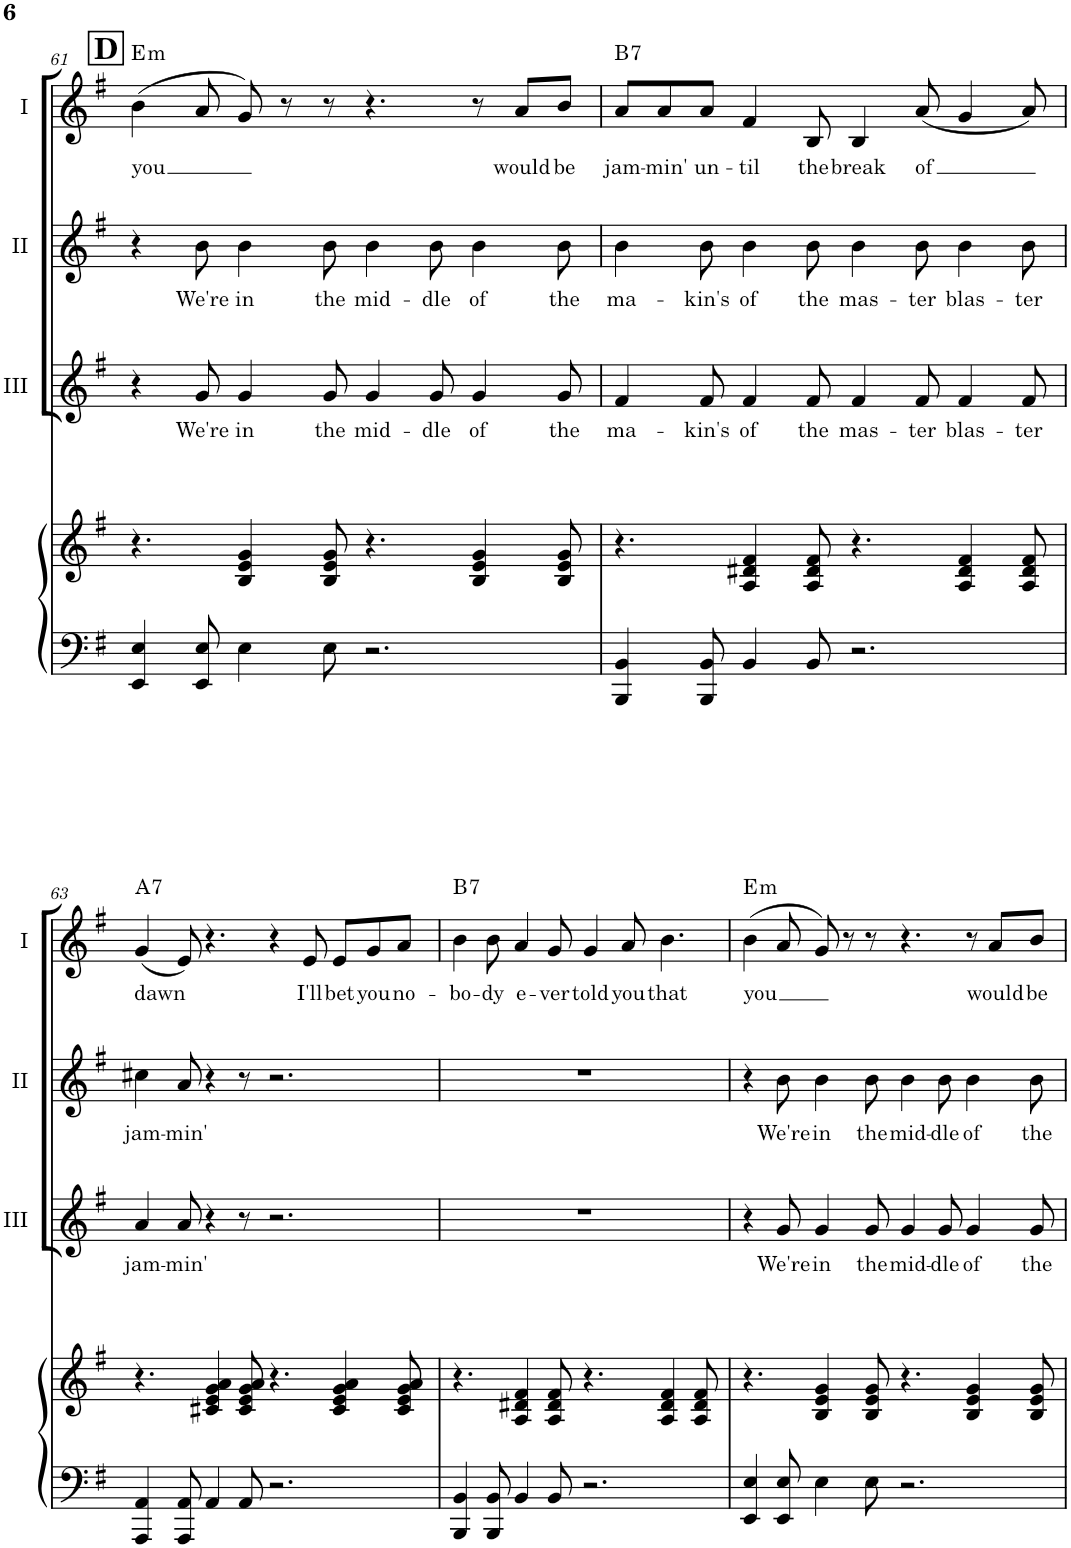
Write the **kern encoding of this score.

**kern	**kern	**kern	**text	**kern	**text	**kern	**text	**harte
*part4	*part4	*part3	*part3	*part2	*part2	*part1	*part1	*part1
*staff5	*staff4	*staff3	*staff3	*staff2	*staff2	*staff1	*staff1	*
*I"Piano	*	*I"III	*	*I"II	*	*I"I	*	*
*I'Pno	*	*I'III	*	*I'II	*	*I'I	*	*
!!LO:PB:g=z
*clefF4	*clefG2	*clefG2	*	*clefG2	*	*clefG2	*	*
*k[f#]	*k[f#]	*k[f#]	*	*k[f#]	*	*k[f#]	*	*
*M12/8	*M12/8	*M12/8	*	*M12/8	*	*M12/8	*	*
!!LO:REH:place=s1:a:B:cj:fs=14:t=D
=61	=61	=61	=61	=61	=61	=61	=61	=61
!	!	!	!	!	!	!	!LO:LY:b	!LO:H:kt=m
4EE/ 4E/	4.r	4r	.	4r	.	(4b\	you	E:min
!	!	!	!LO:LY:b	!	!LO:LY:b	!	!	!
8EE/ 8E/	.	8g/	We're	8b\	We're	8a/	.	.
!	!	!	!LO:LY:b	!	!LO:LY:b	!	!	!
4E\	4B/ 4e/ 4g/	4g/	in	4b\	in	8g/)	.	.
.	.	.	.	.	.	8r	.	.
!	!	!	!LO:LY:b	!	!LO:LY:b	!	!	!
8E\	8B/ 8e/ 8g/	8g/	the	8b\	the	8r	.	.
!	!	!	!LO:LY:b	!	!LO:LY:b	!	!	!
2.r	4.r	4g/	mid-	4b\	mid-	4.r	.	.
!	!	!	!LO:LY:b	!	!LO:LY:b	!	!	!
.	.	8g/	-dle	8b\	-dle	.	.	.
!	!	!	!LO:LY:b	!	!LO:LY:b	!	!	!
.	4B/ 4e/ 4g/	4g/	of	4b\	of	8r	.	.
!	!	!	!	!	!	!	!LO:LY:b	!
.	.	.	.	.	.	8a/L	would	.
!	!	!	!LO:LY:b	!	!LO:LY:b	!	!LO:LY:b	!
.	8B/ 8e/ 8g/	8g/	the	8b\	the	8b/J	be	.
=62	=62	=62	=62	=62	=62	=62	=62	=62
!	!	!	!LO:LY:b	!	!LO:LY:b	!	!LO:LY:b	!LO:H:kt=7
4BBB/ 4BB/	4.r	4f#/	ma-	4b\	ma-	8a/L	jam-	B:7
!	!	!	!	!	!	!	!LO:LY:b	!
.	.	.	.	.	.	8a/	-min'	.
!	!	!	!LO:LY:b	!	!LO:LY:b	!	!LO:LY:b	!
8BBB/ 8BB/	.	8f#/	-kin's	8b\	-kin's	8a/J	un-	.
!	!	!	!LO:LY:b	!	!LO:LY:b	!	!LO:LY:b	!
4BB/	4A/ 4d#X/ 4f#/	4f#/	of	4b\	of	4f#/	-til	.
!	!	!	!LO:LY:b	!	!LO:LY:b	!	!LO:LY:b	!
8BB/	8A/ 8d#/ 8f#/	8f#/	the	8b\	the	8B/	the	.
!	!	!	!LO:LY:b	!	!LO:LY:b	!	!LO:LY:b	!
2.r	4.r	4f#/	mas-	4b\	mas-	4B/	break	.
!	!	!	!LO:LY:b	!	!LO:LY:b	!	!LO:LY:b	!
.	.	8f#/	-ter	8b\	-ter	(8a/	of	.
!	!	!	!LO:LY:b	!	!LO:LY:b	!	!	!
.	4A/ 4d#/ 4f#/	4f#/	blas-	4b\	blas-	4g/	.	.
!	!	!	!LO:LY:b	!	!LO:LY:b	!	!	!
.	8A/ 8d#/ 8f#/	8f#/	-ter	8b\	-ter	8a/)	.	.
!!LO:LB:g=z
=63	=63	=63	=63	=63	=63	=63	=63	=63
!	!	!	!LO:LY:b	!	!LO:LY:b	!	!LO:LY:b	!LO:H:kt=7
4AAA/ 4AA/	4.r	4a/	jam-	4cc#X\	jam-	(4g/	dawn	A:7
!	!	!	!LO:LY:b	!	!LO:LY:b	!	!	!
8AAA/ 8AA/	.	8a/	-min'	8a/	-min'	8e/)	.	.
4AA/	4c#X/ 4e/ 4g/ 4a/	4r	.	4r	.	4.r	.	.
8AA/	8c#/ 8e/ 8g/ 8a/	8r	.	8r	.	.	.	.
2.r	4.r	2.r	.	2.r	.	4r	.	.
!	!	!	!	!	!	!	!LO:LY:b	!
.	.	.	.	.	.	8e/	I'll	.
!	!	!	!	!	!	!	!LO:LY:b	!
.	4c#/ 4e/ 4g/ 4a/	.	.	.	.	8e/L	bet	.
!	!	!	!	!	!	!	!LO:LY:b	!
.	.	.	.	.	.	8g/	you	.
!	!	!	!	!	!	!	!LO:LY:b	!
.	8c#/ 8e/ 8g/ 8a/	.	.	.	.	8a/J	no-	.
=64	=64	=64	=64	=64	=64	=64	=64	=64
!	!	!	!	!	!	!	!LO:LY:b	!LO:H:kt=7
4BBB/ 4BB/	4.r	1.r	.	1.r	.	4b\	-bo-	B:7
!	!	!	!	!	!	!	!LO:LY:b	!
8BBB/ 8BB/	.	.	.	.	.	8b\	-dy	.
!	!	!	!	!	!	!	!LO:LY:b	!
4BB/	4A/ 4d#X/ 4f#/	.	.	.	.	4a/	e-	.
!	!	!	!	!	!	!	!LO:LY:b	!
8BB/	8A/ 8d#/ 8f#/	.	.	.	.	8g/	-ver	.
!	!	!	!	!	!	!	!LO:LY:b	!
2.r	4.r	.	.	.	.	4g/	told	.
!	!	!	!	!	!	!	!LO:LY:b	!
.	.	.	.	.	.	8a/	you	.
!	!	!	!	!	!	!	!LO:LY:b	!
.	4A/ 4d#/ 4f#/	.	.	.	.	4.b\	that	.
.	8A/ 8d#/ 8f#/	.	.	.	.	.	.	.
=65	=65	=65	=65	=65	=65	=65	=65	=65
!	!	!	!	!	!	!	!LO:LY:b	!LO:H:kt=m
4EE/ 4E/	4.r	4r	.	4r	.	(4b\	you	E:min
!	!	!	!LO:LY:b	!	!LO:LY:b	!	!	!
8EE/ 8E/	.	8g/	We're	8b\	We're	8a/	.	.
!	!	!	!LO:LY:b	!	!LO:LY:b	!	!	!
4E\	4B/ 4e/ 4g/	4g/	in	4b\	in	8g/)	.	.
.	.	.	.	.	.	8r	.	.
!	!	!	!LO:LY:b	!	!LO:LY:b	!	!	!
8E\	8B/ 8e/ 8g/	8g/	the	8b\	the	8r	.	.
!	!	!	!LO:LY:b	!	!LO:LY:b	!	!	!
2.r	4.r	4g/	mid-	4b\	mid-	4.r	.	.
!	!	!	!LO:LY:b	!	!LO:LY:b	!	!	!
.	.	8g/	-dle	8b\	-dle	.	.	.
!	!	!	!LO:LY:b	!	!LO:LY:b	!	!	!
.	4B/ 4e/ 4g/	4g/	of	4b\	of	8r	.	.
!	!	!	!	!	!	!	!LO:LY:b	!
.	.	.	.	.	.	8a/L	would	.
!	!	!	!LO:LY:b	!	!LO:LY:b	!	!LO:LY:b	!
.	8B/ 8e/ 8g/	8g/	the	8b\	the	8b/J	be	.
=	=	=	=	=	=	=	=	=
*-	*-	*-	*-	*-	*-	*-	*-	*-
